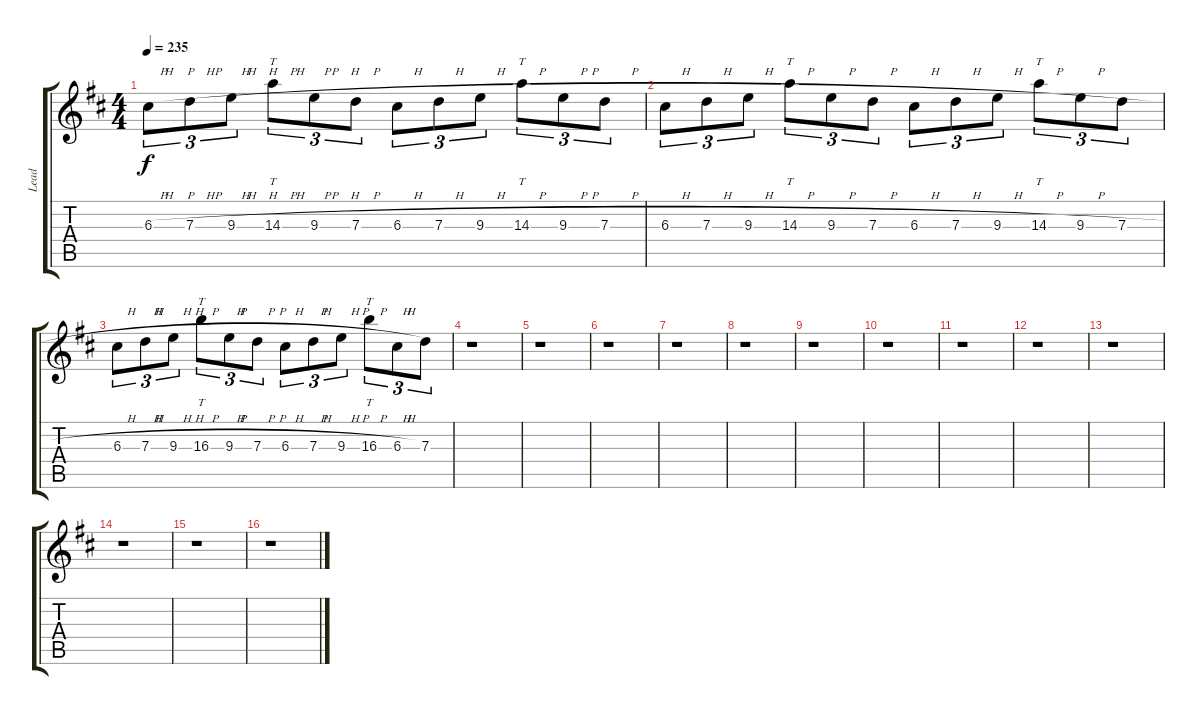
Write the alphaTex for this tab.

\track ("Lead" "Lead") {instrument acousticguitarsteel}
\staff {score tabs}
\tuning (E4 B3 G3 D3 A2 E2) {hide}
\ts (4 4)
\tempo 235
\clef g2
\ks d
6.3{h}.8{tu (3 2) dy f} 7.3{h}.8{tu (3 2)} 9.3{h}.8{tu (3 2)} 14.3{h}.8{tt tu (3 2)} 9.3{h}.8{tu (3 2)} 7.3{h}.8{tu (3 2)} 6.3{h}.8{tu (3 2)} 7.3{h}.8{tu (3 2)} 9.3{h}.8{tu (3 2)} 14.3{h}.8{tt tu (3 2)} 9.3{h}.8{tu (3 2)} 7.3{h}.8{tu (3 2)} |
6.3{h}.8{tu (3 2)} 7.3{h}.8{tu (3 2)} 9.3{h}.8{tu (3 2)} 14.3{h}.8{tt tu (3 2)} 9.3{h}.8{tu (3 2)} 7.3{h}.8{tu (3 2)} 6.3{h}.8{tu (3 2)} 7.3{h}.8{tu (3 2)} 9.3{h}.8{tu (3 2)} 14.3{h}.8{tt tu (3 2)} 9.3{h}.8{tu (3 2)} 7.3{h}.8{tu (3 2)} |
6.3{h}.8{tu (3 2)} 7.3{h}.8{tu (3 2)} 9.3{h}.8{tu (3 2)} 16.3{h}.8{tt tu (3 2)} 9.3{h}.8{tu (3 2)} 7.3{h}.8{tu (3 2)} 6.3{h}.8{tu (3 2)} 7.3{h}.8{tu (3 2)} 9.3{h}.8{tu (3 2)} 16.3{h}.8{tt tu (3 2)} 6.3{h}.8{tu (3 2)} 7.3.8{tu (3 2)} |
r.1 |
r.1 |
r.1 |
r.1 |
r.1 |
r.1 |
r.1 |
r.1 |
r.1 |
r.1 |
r.1 |
r.1 |
r.1
